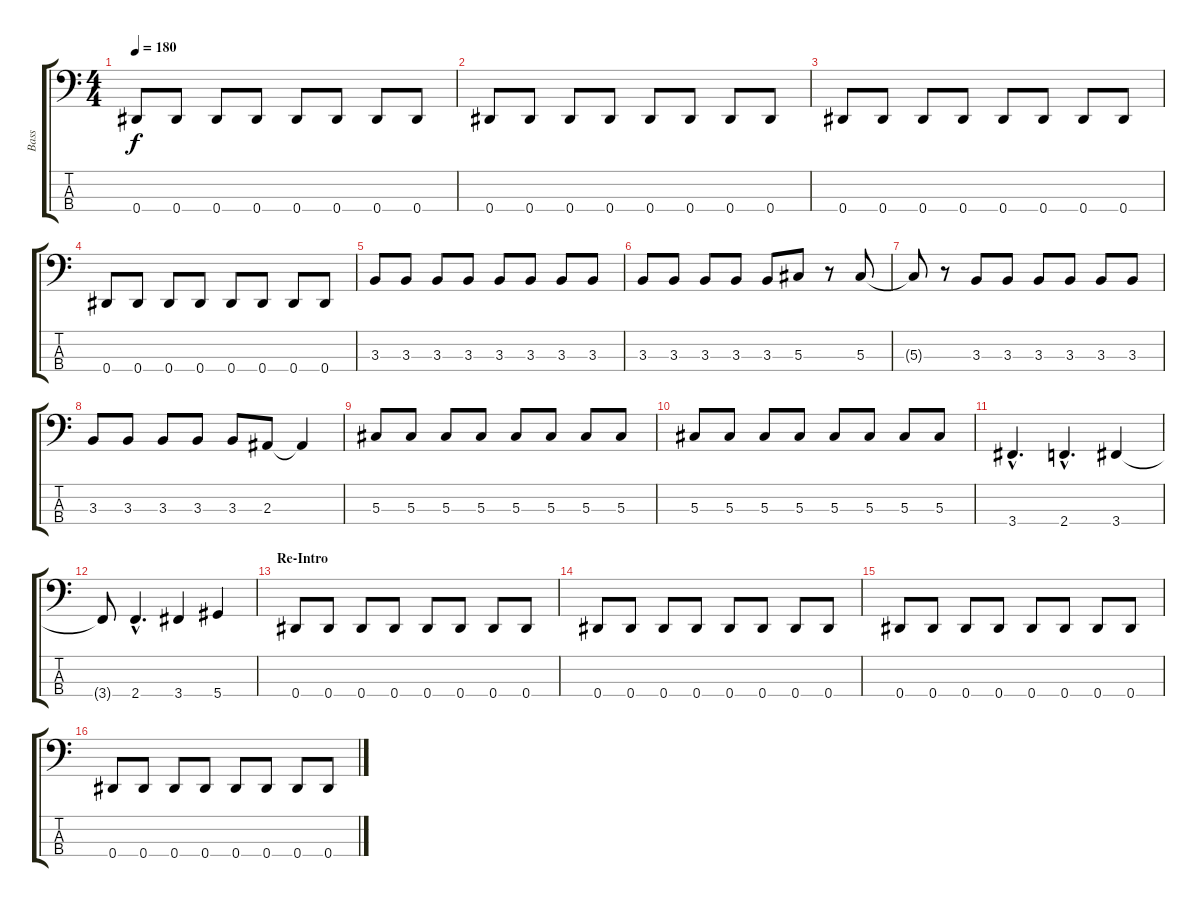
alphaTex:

\track ("Bass" "Bass") {instrument electricbasspick}
\staff {score tabs}
\tuning (Gb2 Db2 Ab1 Eb1) {hide}
\ts (4 4)
\tempo 180
\clef f4
\ks c
0.4{t}.8{dy f} 0.4.8 0.4.8 0.4.8 0.4.8 0.4.8 0.4.8 0.4.8 |
0.4.8 0.4.8 0.4.8 0.4.8 0.4.8 0.4.8 0.4.8 0.4.8 |
0.4.8 0.4.8 0.4.8 0.4.8 0.4.8 0.4.8 0.4.8 0.4.8 |
0.4.8 0.4.8 0.4.8 0.4.8 0.4.8 0.4.8 0.4.8 0.4.8 |
3.3.8 3.3.8 3.3.8 3.3.8 3.3.8 3.3.8 3.3.8 3.3.8 |
3.3.8 3.3.8 3.3.8 3.3.8 3.3.8 5.3.8 r.8 5.3.8 |
5.3{t}.8 r.8 3.3.8 3.3.8 3.3.8 3.3.8 3.3.8 3.3.8 |
3.3.8 3.3.8 3.3.8 3.3.8 3.3.8 2.3.8 2.3{t}.4 |
5.3.8 5.3.8 5.3.8 5.3.8 5.3.8 5.3.8 5.3.8 5.3.8 |
5.3.8 5.3.8 5.3.8 5.3.8 5.3.8 5.3.8 5.3.8 5.3.8 |
3.4{hac}.4{d} 2.4{hac}.4{d} 3.4.4 |
3.4{t}.8 2.4{hac}.4{d} 3.4.4 5.4.4 |
\section ("" "Re-Intro")
0.4.8 0.4.8 0.4.8 0.4.8 0.4.8 0.4.8 0.4.8 0.4.8 |
0.4.8 0.4.8 0.4.8 0.4.8 0.4.8 0.4.8 0.4.8 0.4.8 |
0.4.8 0.4.8 0.4.8 0.4.8 0.4.8 0.4.8 0.4.8 0.4.8 |
0.4.8 0.4.8 0.4.8 0.4.8 0.4.8 0.4.8 0.4.8 0.4.8
